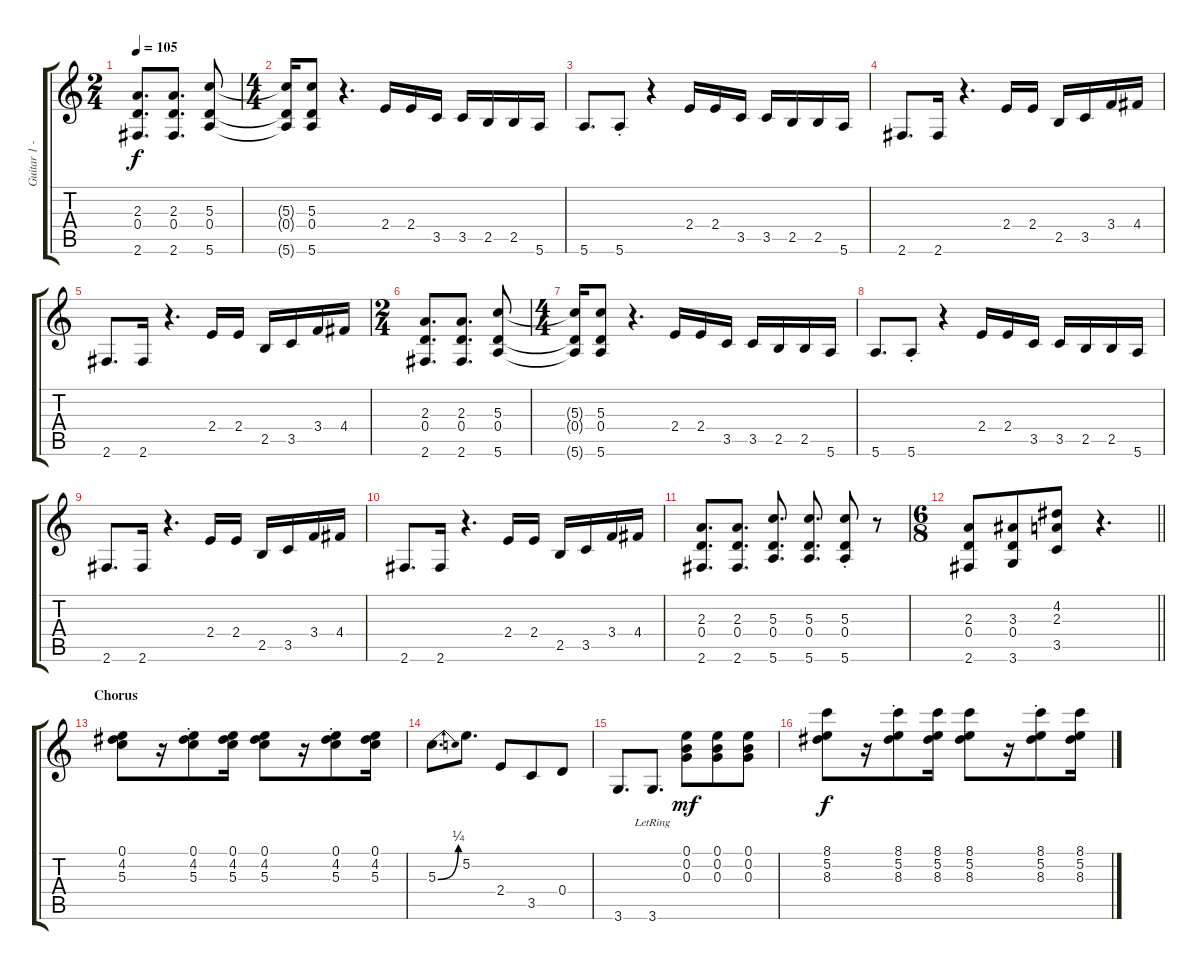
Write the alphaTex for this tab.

\track ("Guitar 1 - Omar" "Guitar 1 -") {instrument distortionguitar}
\staff {score tabs}
\tuning (E4 B3 G3 D3 A2 E2) {hide}
\ts (2 4)
\tempo 105
\clef g2
\ks c
(2.3 0.4 2.6).8{d dy f} (2.3 0.4 2.6).8{d} (5.3 0.4 5.6).8 |
\ts (4 4)
(5.3{t} 0.4{t} 5.6{t}).16 (5.3 0.4 5.6).8 r.4{d} 2.4.16 2.4.16 3.5.16 3.5.16 2.5.16 2.5.16 5.6.16 |
5.6.8{d} 5.6{st}.8 r.4 2.4.16 2.4.16 3.5.16 3.5.16 2.5.16 2.5.16 5.6.16 |
2.6.8{d} 2.6.16 r.4{d} 2.4.16 2.4.16 2.5.16 3.5.16 3.4.16 4.4.16 |
2.6.8{d} 2.6.16 r.4{d} 2.4.16 2.4.16 2.5.16 3.5.16 3.4.16 4.4.16 |
\ts (2 4)
(2.3 0.4 2.6).8{d} (2.3 0.4 2.6).8{d} (5.3 0.4 5.6).8 |
\ts (4 4)
(5.3{t} 0.4{t} 5.6{t}).16 (5.3 0.4 5.6).8 r.4{d} 2.4.16 2.4.16 3.5.16 3.5.16 2.5.16 2.5.16 5.6.16 |
5.6.8{d} 5.6{st}.8 r.4 2.4.16 2.4.16 3.5.16 3.5.16 2.5.16 2.5.16 5.6.16 |
2.6.8{d} 2.6.16 r.4{d} 2.4.16 2.4.16 2.5.16 3.5.16 3.4.16 4.4.16 |
2.6.8{d} 2.6.16 r.4{d} 2.4.16 2.4.16 2.5.16 3.5.16 3.4.16 4.4.16 |
(2.3 0.4 2.6).8{d} (2.3 0.4 2.6).8{d} (5.3 0.4 5.6).8{d} (5.3 0.4 5.6).8{d} (5.3{st} 0.4{st} 5.6{st}).8 r.8 |
\ts (6 8)
\barLineRight lightlight
(2.3 0.4 2.6).8 (3.3 0.4 3.6).8 (4.2 2.3 3.5).8 r.4{d} |
\section ("" "Chorus")
(0.1 4.2 5.3).8{volume 8} r.16 (0.1{st} 4.2{st} 5.3{st}).8 (0.1 4.2 5.3).16 (0.1 4.2 5.3).8 r.16 (0.1{st} 4.2{st} 5.3{st}).8 (0.1 4.2 5.3).16 |
5.3{be (bend 0 0 60 1)}.8{d} 5.2.8{d} 2.4.8 3.5.8 0.4.8 |
3.6.8{d} 3.6{lr}.8{d} (0.1 0.2 0.3).8{dy mf} (0.1 0.2 0.3).8 (0.1 0.2 0.3).8 |
(8.1 5.2 8.3).8{dy f} r.16 (8.1{st} 5.2{st} 8.3{st}).8 (8.1 5.2 8.3).16 (8.1 5.2 8.3).8 r.16 (8.1{st} 5.2{st} 8.3{st}).8 (8.1 5.2 8.3).16
